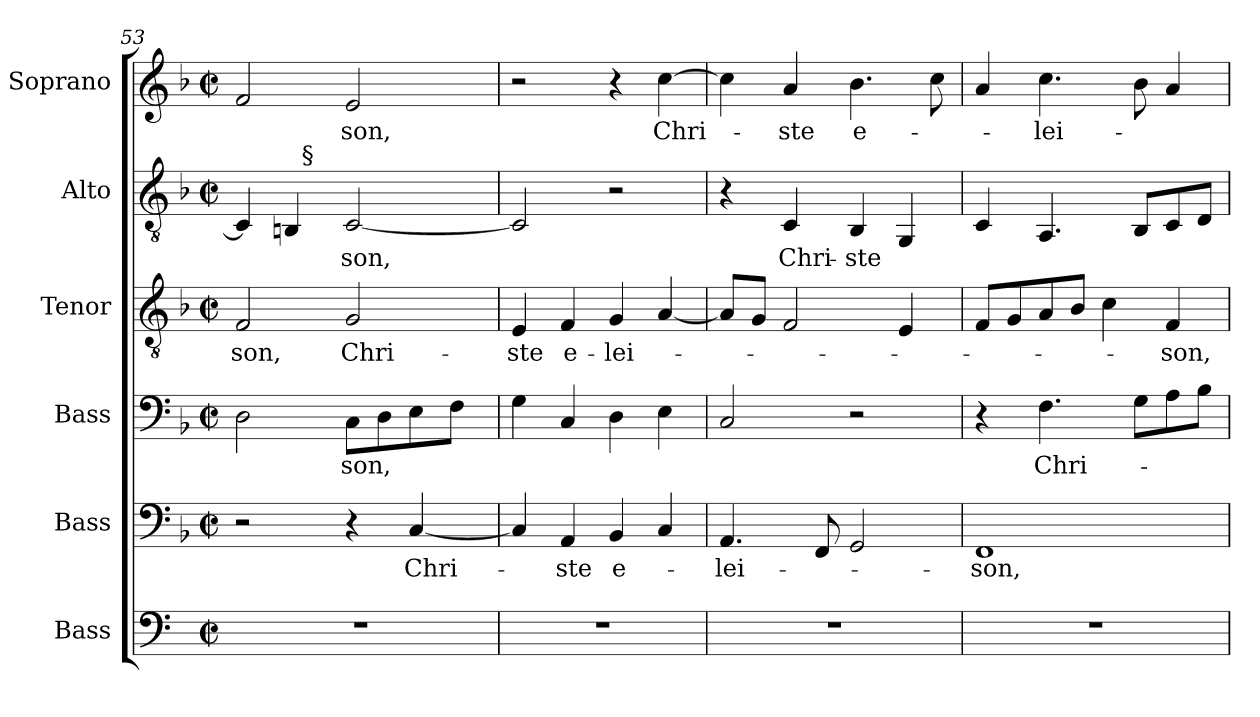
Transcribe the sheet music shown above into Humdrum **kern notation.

**kern	**kern	**text	**kern	**text	**kern	**text	**kern	**text	**kern	**text
*part6	*part5	*part5	*part4	*part4	*part3	*part3	*part2	*part2	*part1	*part1
*staff6	*staff5	*staff5	*staff4	*staff4	*staff3	*staff3	*staff2	*staff2	*staff1	*staff1
*I"Bass	*I"Bass	*	*I"Bass	*	*I"Tenor	*	*I"Alto	*	*I"Soprano	*
*I'B.	*I'B.	*	*I'B.	*	*I'T.	*	*I'A.	*	*I'S.	*
*clefF4	*clefF4	*	*clefF4	*	*clefGv2	*	*clefGv2	*	*clefG2	*
*	*	*	*	*	*ITrd7c12	*	*	*	*	*
*k[]	*k[b-]	*	*k[b-]	*	*k[b-]	*	*k[b-]	*	*k[b-]	*
*C:	*F:	*	*F:	*	*F:	*	*F:	*	*F:	*
*M2/2	*M2/2	*	*M2/2	*	*M2/2	*	*M2/2	*	*M2/2	*
*met(c|)	*met(c|)	*	*met(c|)	*	*met(c|)	*	*met(c|)	*	*met(c|)	*
=53	=53	=53	=53	=53	=53	=53	=53	=53	=53	=53
!	!	!	!	!	!	!LO:LY:b:color=#000000	!	!	!	!
*	*	*	*	*	*	*	*^	*	*	*
1r	2r	.	2Di\	.	2FFi/	-son,	4Ci/]	4ryy	.	2fi/	.
.	.	.	.	.	.	.	4BBi/	32ryy	.	.	.
.	.	.	.	.	.	.	.	256ryy	.	.	.
!	!	!	!	!	!	!	!	!LO:TX:a:t=§	!	!	!
.	.	.	.	.	.	.	.	2ryy	.	.	.
!	!	!	!	!LO:LY:b:color=#000000	!	!	!	!	!	!	!
!	!	!	!	!	!	!LO:LY:b:color=#000000	!	!	!	!	!
!	!	!	!	!	!	!	!	!	!LO:LY:b:color=#000000	!	!
!	!	!	!	!	!	!	!	!	!	!	!LO:LY:b:color=#000000
.	4r	.	8Ci\L	-son,	2GGi/	Chri-	[2Ci/	.	-son,	2ei/	-son,
.	.	.	8Di\	.	.	.	.	.	.	.	.
!	!	!LO:LY:b:color=#000000	!	!	!	!	!	!	!	!	!
.	[4Ci/	Chri-	8Ei\	.	.	.	.	.	.	.	.
.	.	.	.	.	.	.	.	8ryy	.	.	.
.	.	.	8Fi\J	.	.	.	.	.	.	.	.
.	.	.	.	.	.	.	.	16ryy	.	.	.
.	.	.	.	.	.	.	.	64..ryy	.	.	.
*	*	*	*	*	*	*	*v	*v	*	*	*
=54	=54	=54	=54	=54	=54	=54	=54	=54	=54	=54
*	*	*	*	*	*	*	*^	*	*	*
!	!	!	!	!	!	!LO:LY:b:color=#000000	!	!	!	!	!
*	*	*	*	*	*	*	*v	*v	*	*	*
1r	4Ci/]	.	4Gi\	.	4EEi/	-ste	2Ci/]	.	2r	.
!	!	!LO:LY:b:color=#000000	!	!	!	!	!	!	!	!
!	!	!	!	!	!	!LO:LY:b:color=#000000	!	!	!	!
.	4AAi/	-ste	4Ci/	.	4FFi/	e-	.	.	.	.
!	!	!LO:LY:b:color=#000000	!	!	!	!	!	!	!	!
!	!	!	!	!	!	!LO:LY:b:color=#000000	!	!	!	!
.	4BB-i/	e-	4Di\	.	4GGi/	-lei-	2r	.	4r	.
!	!	!	!	!	!	!	!	!	!	!LO:LY:b:color=#000000
.	4Ci/	.	4Ei\	.	[4AAi/	.	.	.	[4cci\	Chri-
!!LO:LB:g=z
=55	=55	=55	=55	=55	=55	=55	=55	=55	=55	=55
!	!	!LO:LY:b:color=#000000	!	!	!	!	!	!	!	!
1r	4.AAi/	-lei-	2Ci/	.	8AAi/L]	.	4r	.	4cci\]	.
.	.	.	.	.	8GGi/J	.	.	.	.	.
!	!	!	!	!	!	!	!	!LO:LY:b:color=#000000	!	!
!	!	!	!	!	!	!	!	!	!	!LO:LY:b:color=#000000
.	.	.	.	.	2FFi/	.	4Ci/	Chri-	4ai/	-ste
.	8FFi/	.	.	.	.	.	.	.	.	.
!	!	!	!	!	!	!	!	!LO:LY:b:color=#000000	!	!
!	!	!	!	!	!	!	!	!	!	!LO:LY:b:color=#000000
.	2GGi/	.	2r	.	.	.	4BB-i/	-ste	4.b-i\	e-
.	.	.	.	.	4EEi/	.	4GGi/	.	.	.
.	.	.	.	.	.	.	.	.	8cci\	.
=56	=56	=56	=56	=56	=56	=56	=56	=56	=56	=56
!	!	!LO:LY:b:color=#000000	!	!	!	!	!	!	!	!
1r	1FFi	-son,	4r	.	8FFi/L	.	4Ci/	.	4ai/	.
.	.	.	.	.	8GGi/	.	.	.	.	.
!	!	!	!	!LO:LY:b:color=#000000	!	!	!	!	!	!
!	!	!	!	!	!	!	!	!	!	!LO:LY:b:color=#000000
.	.	.	4.Fi\	Chri-	8AAi/	.	4.AAi/	.	4.cci\	-lei-
.	.	.	.	.	8BB-i/J	.	.	.	.	.
.	.	.	.	.	4Ci\	.	.	.	.	.
.	.	.	8Gi\L	.	.	.	8BB-i/L	.	8b-i\	.
!	!	!	!	!	!	!LO:LY:b:color=#000000	!	!	!	!
.	.	.	8Ai\	.	4FFi/	-son,	8Ci/	.	4ai/	.
.	.	.	8B-i\J	.	.	.	8Di/J	.	.	.
=	=	=	=	=	=	=	=	=	=	=
*-	*-	*-	*-	*-	*-	*-	*-	*-	*-	*-
